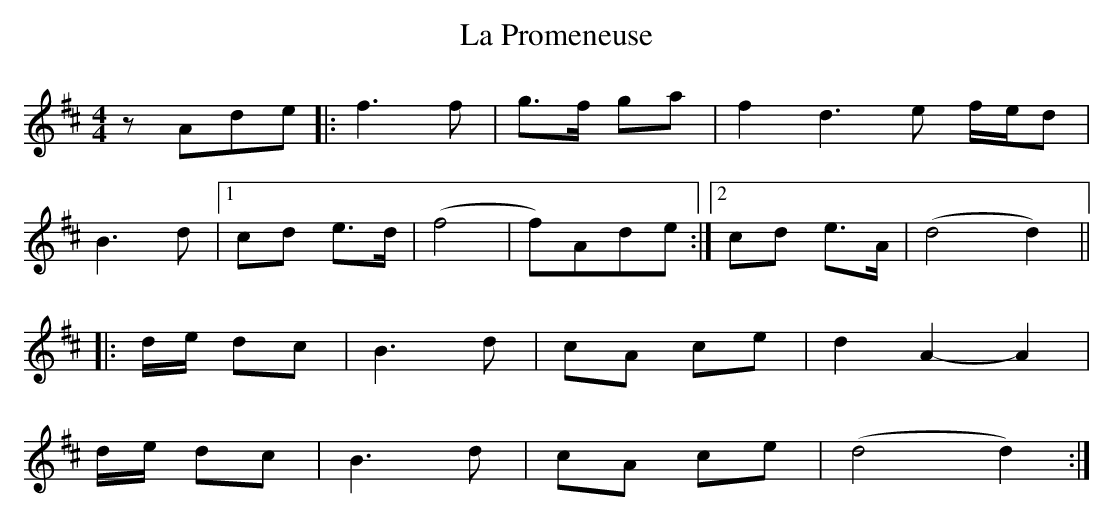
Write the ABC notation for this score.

X:1
T: La Promeneuse
M: 4/4
L: 1/8
K: Dmaj
zAde|:f3f|g>f ga| f2 d3e f/e/d|
B3d|1 cd e>d|(f4 | f)Ade:|2 cd e>A|(d4 d2)||
|: d/e/ dc|B3d|cA ce|d2A2--A2 |
d/e/ dc|B3d|cA ce|(d4 d2):|
